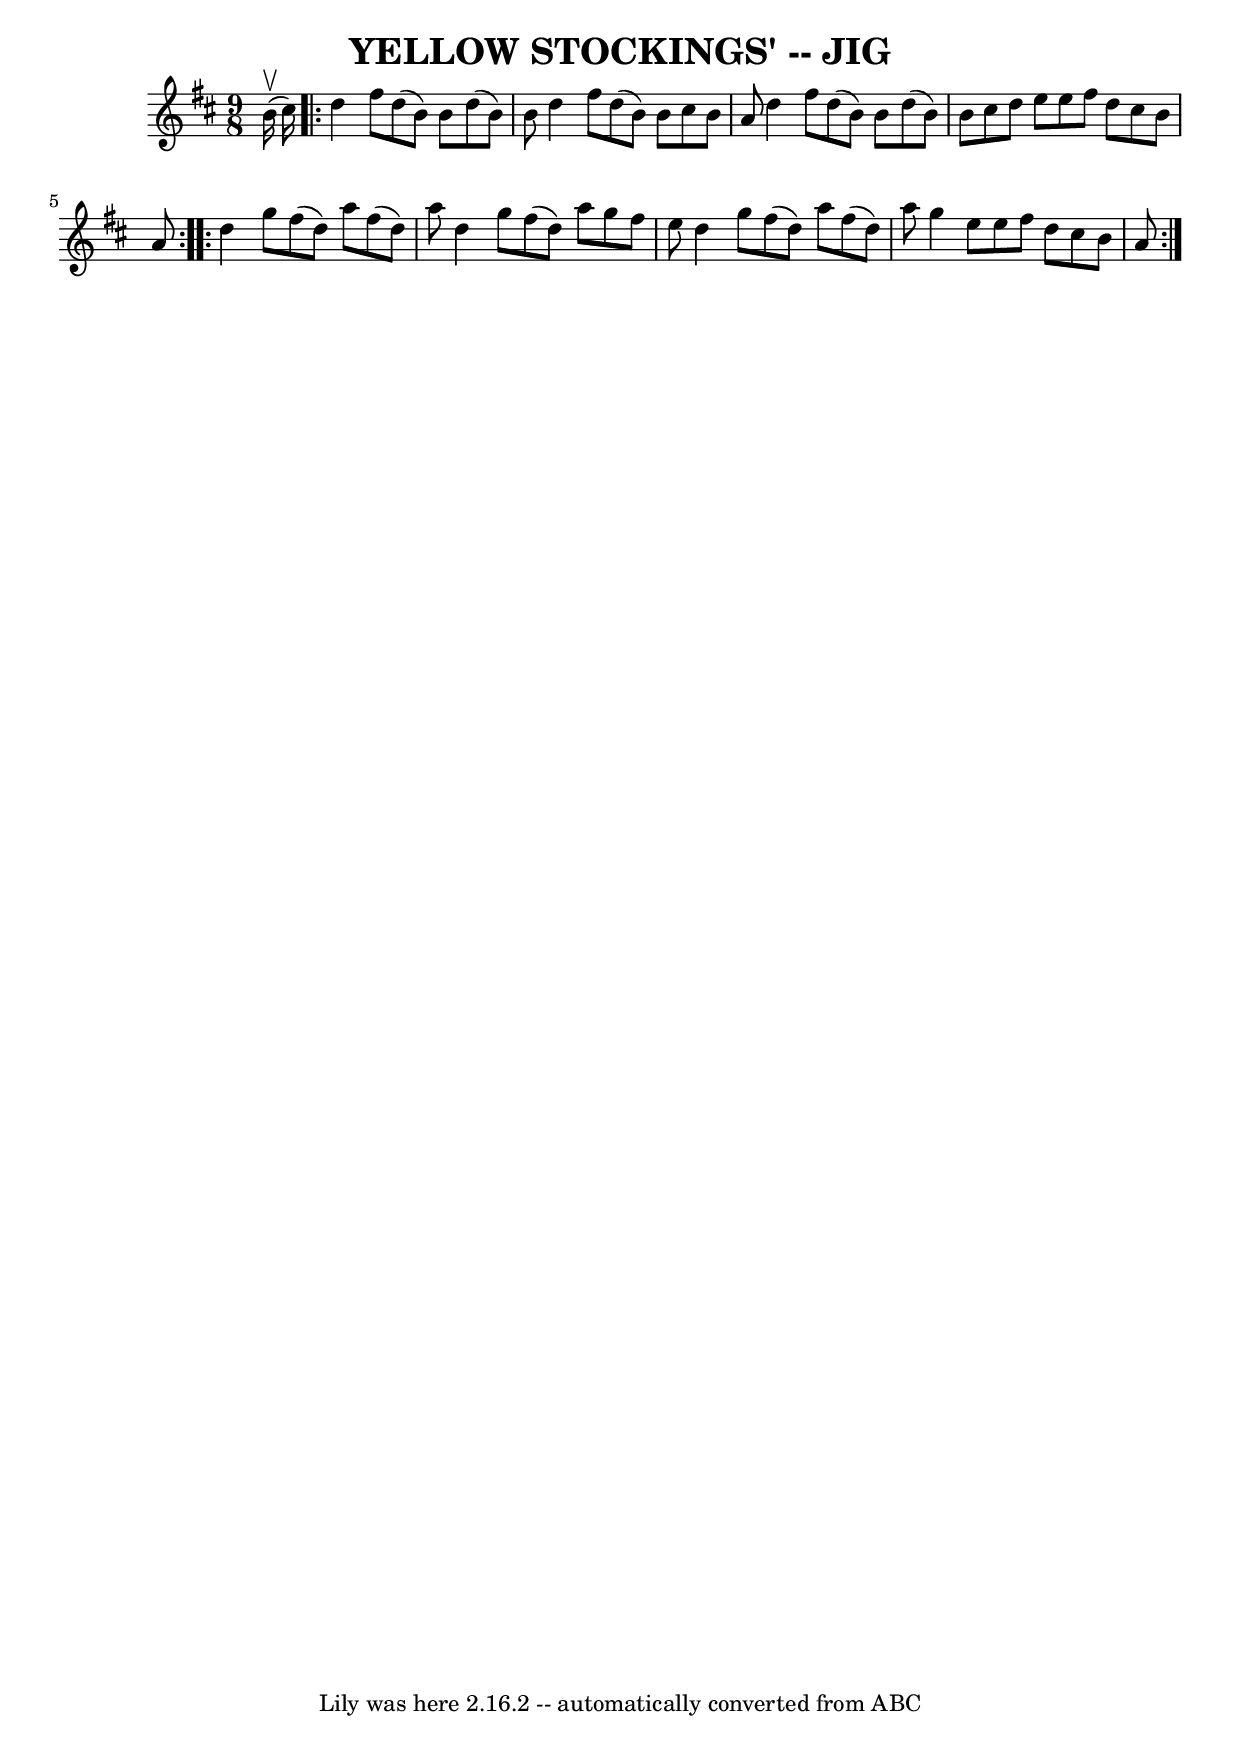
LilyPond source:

\version "2.16.2"
\include "Mammoth.ily"
\header {
	%% book = "Ryan's Mammoth Collection of Fiddle Tunes"
	crossRefNumber = "1"
	footnotes = ""
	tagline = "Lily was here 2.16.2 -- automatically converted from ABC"
	title = "YELLOW STOCKINGS' -- JIG"
}
voicedefault =  {


\time 9/8 
\key d \major b'16 (^\upbow cis''16)       \repeat volta 2 { 
 d''4 fis''8 d''8 (b'8) b'8 d''8 (b'8) b'8    
|
 d''4 fis''8 d''8 (b'8) b'8 cis''8 b'8 a'8    
|
 d''4 fis''8 d''8 (b'8) b'8 d''8 (b'8) b'8   
 |
 cis''8 d''8 e''8 e''8 fis''8 d''8 cis''8 b'8   
 a'8    }     \repeat volta 2 { d''4 g''8 fis''8 (d''8) a''8    
fis''8 (d''8) a''8    |
 d''4 g''8 fis''8 (d''8)   
a''8 g''8 fis''8 e''8    |
 d''4 g''8 fis''8 (d''8  
-) a''8 fis''8 (d''8) a''8    |
 g''4 e''8 e''8    
fis''8 d''8 cis''8 b'8 a'8    }   
}

\score{
    <<

	\context Staff="default"
	{
	    \voicedefault 
	}

    >>
	\layout {
	}
	\midi {}
}
